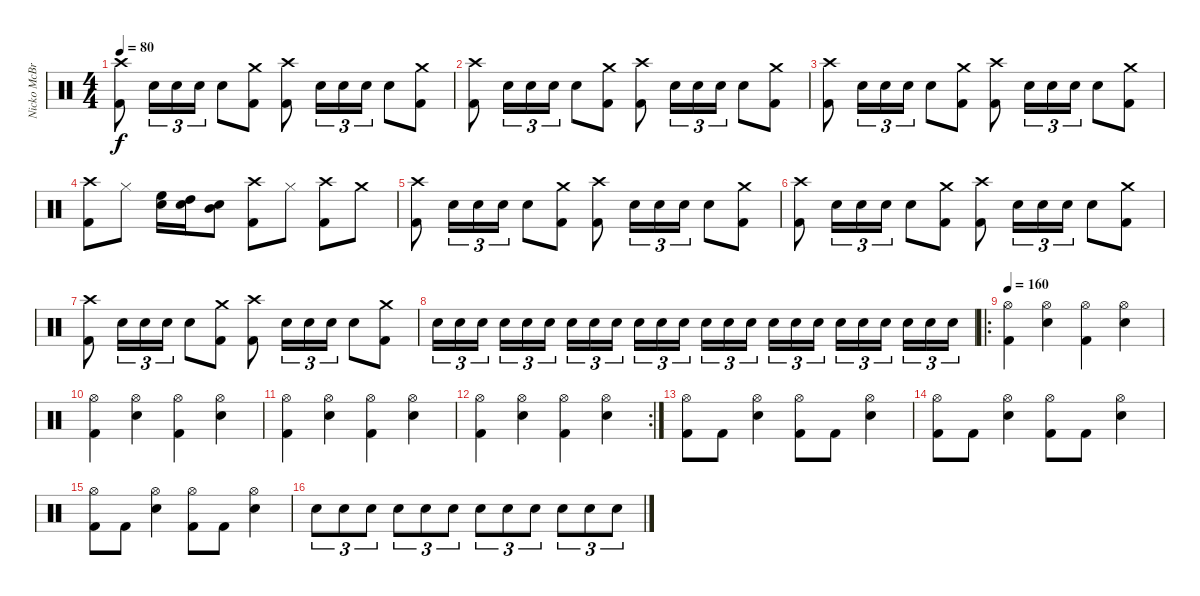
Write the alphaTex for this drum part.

\track ("Nicko McBrien" "Nicko McBr") {instrument percussion}
\staff {score}
\articulation defaults
\ts (4 4)
\tempo 80
\clef neutral
\ks c
("Crash high (hit)" "Kick (hit) 2").8{dy f} "Snare (hit) 2".16{tu (3 2)} "Snare (hit) 2".16{tu (3 2)} "Snare (hit) 2".16{tu (3 2)} "Snare (hit) 2".8 ("Crash medium (hit)" "Kick (hit) 2").8 ("Crash high (hit)" "Kick (hit) 2").8 "Snare (hit) 2".16{tu (3 2)} "Snare (hit) 2".16{tu (3 2)} "Snare (hit) 2".16{tu (3 2)} "Snare (hit) 2".8 ("Crash medium (hit)" "Kick (hit) 2").8 |
("Crash high (hit)" "Kick (hit) 2").8 "Snare (hit) 2".16{tu (3 2)} "Snare (hit) 2".16{tu (3 2)} "Snare (hit) 2".16{tu (3 2)} "Snare (hit) 2".8 ("Crash medium (hit)" "Kick (hit) 2").8 ("Crash high (hit)" "Kick (hit) 2").8 "Snare (hit) 2".16{tu (3 2)} "Snare (hit) 2".16{tu (3 2)} "Snare (hit) 2".16{tu (3 2)} "Snare (hit) 2".8 ("Crash medium (hit)" "Kick (hit) 2").8 |
("Crash high (hit)" "Kick (hit) 2").8 "Snare (hit) 2".16{tu (3 2)} "Snare (hit) 2".16{tu (3 2)} "Snare (hit) 2".16{tu (3 2)} "Snare (hit) 2".8 ("Crash medium (hit)" "Kick (hit) 2").8 ("Crash high (hit)" "Kick (hit) 2").8 "Snare (hit) 2".16{tu (3 2)} "Snare (hit) 2".16{tu (3 2)} "Snare (hit) 2".16{tu (3 2)} "Snare (hit) 2".8 ("Crash medium (hit)" "Kick (hit) 2").8 |
("Crash high (hit)" "Kick (hit) 2").8 "Hi-Hat (closed)".8 ("Snare (hit) 2" "High Floor Tom (hit)").16 ("Snare (hit) 2" "High Tom (hit)").16 ("Snare (hit) 2" "Mid Tom (hit)").8 ("Crash high (hit)" "Kick (hit) 2").8 "Hi-Hat (closed)".8 ("Crash high (hit)" "Kick (hit) 2").8 "Crash medium (hit)".8 |
("Crash high (hit)" "Kick (hit) 2").8 "Snare (hit) 2".16{tu (3 2)} "Snare (hit) 2".16{tu (3 2)} "Snare (hit) 2".16{tu (3 2)} "Snare (hit) 2".8 ("Crash medium (hit)" "Kick (hit) 2").8 ("Crash high (hit)" "Kick (hit) 2").8 "Snare (hit) 2".16{tu (3 2)} "Snare (hit) 2".16{tu (3 2)} "Snare (hit) 2".16{tu (3 2)} "Snare (hit) 2".8 ("Crash medium (hit)" "Kick (hit) 2").8 |
("Crash high (hit)" "Kick (hit) 2").8 "Snare (hit) 2".16{tu (3 2)} "Snare (hit) 2".16{tu (3 2)} "Snare (hit) 2".16{tu (3 2)} "Snare (hit) 2".8 ("Crash medium (hit)" "Kick (hit) 2").8 ("Crash high (hit)" "Kick (hit) 2").8 "Snare (hit) 2".16{tu (3 2)} "Snare (hit) 2".16{tu (3 2)} "Snare (hit) 2".16{tu (3 2)} "Snare (hit) 2".8 ("Crash medium (hit)" "Kick (hit) 2").8 |
("Crash high (hit)" "Kick (hit) 2").8 "Snare (hit) 2".16{tu (3 2)} "Snare (hit) 2".16{tu (3 2)} "Snare (hit) 2".16{tu (3 2)} "Snare (hit) 2".8 ("Crash medium (hit)" "Kick (hit) 2").8 ("Crash high (hit)" "Kick (hit) 2").8 "Snare (hit) 2".16{tu (3 2)} "Snare (hit) 2".16{tu (3 2)} "Snare (hit) 2".16{tu (3 2)} "Snare (hit) 2".8 ("Crash medium (hit)" "Kick (hit) 2").8 |
"Snare (hit) 2".16{tu (3 2)} "Snare (hit) 2".16{tu (3 2)} "Snare (hit) 2".16{tu (3 2) beam splitsecondary} "Snare (hit) 2".16{tu (3 2)} "Snare (hit) 2".16{tu (3 2)} "Snare (hit) 2".16{tu (3 2)} "Snare (hit) 2".16{tu (3 2)} "Snare (hit) 2".16{tu (3 2)} "Snare (hit) 2".16{tu (3 2) beam splitsecondary} "Snare (hit) 2".16{tu (3 2)} "Snare (hit) 2".16{tu (3 2)} "Snare (hit) 2".16{tu (3 2)} "Snare (hit) 2".16{tu (3 2)} "Snare (hit) 2".16{tu (3 2)} "Snare (hit) 2".16{tu (3 2) beam splitsecondary} "Snare (hit) 2".16{tu (3 2)} "Snare (hit) 2".16{tu (3 2)} "Snare (hit) 2".16{tu (3 2)} "Snare (hit) 2".16{tu (3 2)} "Snare (hit) 2".16{tu (3 2)} "Snare (hit) 2".16{tu (3 2) beam splitsecondary} "Snare (hit) 2".16{tu (3 2)} "Snare (hit) 2".16{tu (3 2)} "Snare (hit) 2".16{tu (3 2)} |
\ro
\tempo 160
("Hi-Hat (open)" "Kick (hit) 2").4 ("Hi-Hat (open)" "Snare (hit) 2").4 ("Hi-Hat (open)" "Kick (hit) 2").4 ("Hi-Hat (open)" "Snare (hit) 2").4 |
("Hi-Hat (open)" "Kick (hit) 2").4 ("Hi-Hat (open)" "Snare (hit) 2").4 ("Hi-Hat (open)" "Kick (hit) 2").4 ("Hi-Hat (open)" "Snare (hit) 2").4 |
("Hi-Hat (open)" "Kick (hit) 2").4 ("Hi-Hat (open)" "Snare (hit) 2").4 ("Hi-Hat (open)" "Kick (hit) 2").4 ("Hi-Hat (open)" "Snare (hit) 2").4 |
\rc 2
("Hi-Hat (open)" "Kick (hit) 2").4 ("Hi-Hat (open)" "Snare (hit) 2").4 ("Hi-Hat (open)" "Kick (hit) 2").4 ("Hi-Hat (open)" "Snare (hit) 2").4 |
("Hi-Hat (open)" "Kick (hit) 2").8 "Kick (hit) 2".8 ("Hi-Hat (open)" "Snare (hit) 2").4 ("Hi-Hat (open)" "Kick (hit) 2").8 "Kick (hit) 2".8 ("Hi-Hat (open)" "Snare (hit) 2").4 |
("Hi-Hat (open)" "Kick (hit) 2").8 "Kick (hit) 2".8 ("Hi-Hat (open)" "Snare (hit) 2").4 ("Hi-Hat (open)" "Kick (hit) 2").8 "Kick (hit) 2".8 ("Hi-Hat (open)" "Snare (hit) 2").4 |
("Hi-Hat (open)" "Kick (hit) 2").8 "Kick (hit) 2".8 ("Hi-Hat (open)" "Snare (hit) 2").4 ("Hi-Hat (open)" "Kick (hit) 2").8 "Kick (hit) 2".8 ("Hi-Hat (open)" "Snare (hit) 2").4 |
"Snare (hit) 2".8{tu (3 2)} "Snare (hit) 2".8{tu (3 2)} "Snare (hit) 2".8{tu (3 2)} "Snare (hit) 2".8{tu (3 2)} "Snare (hit) 2".8{tu (3 2)} "Snare (hit) 2".8{tu (3 2)} "Snare (hit) 2".8{tu (3 2)} "Snare (hit) 2".8{tu (3 2)} "Snare (hit) 2".8{tu (3 2)} "Snare (hit) 2".8{tu (3 2)} "Snare (hit) 2".8{tu (3 2)} "Snare (hit) 2".8{tu (3 2)}
